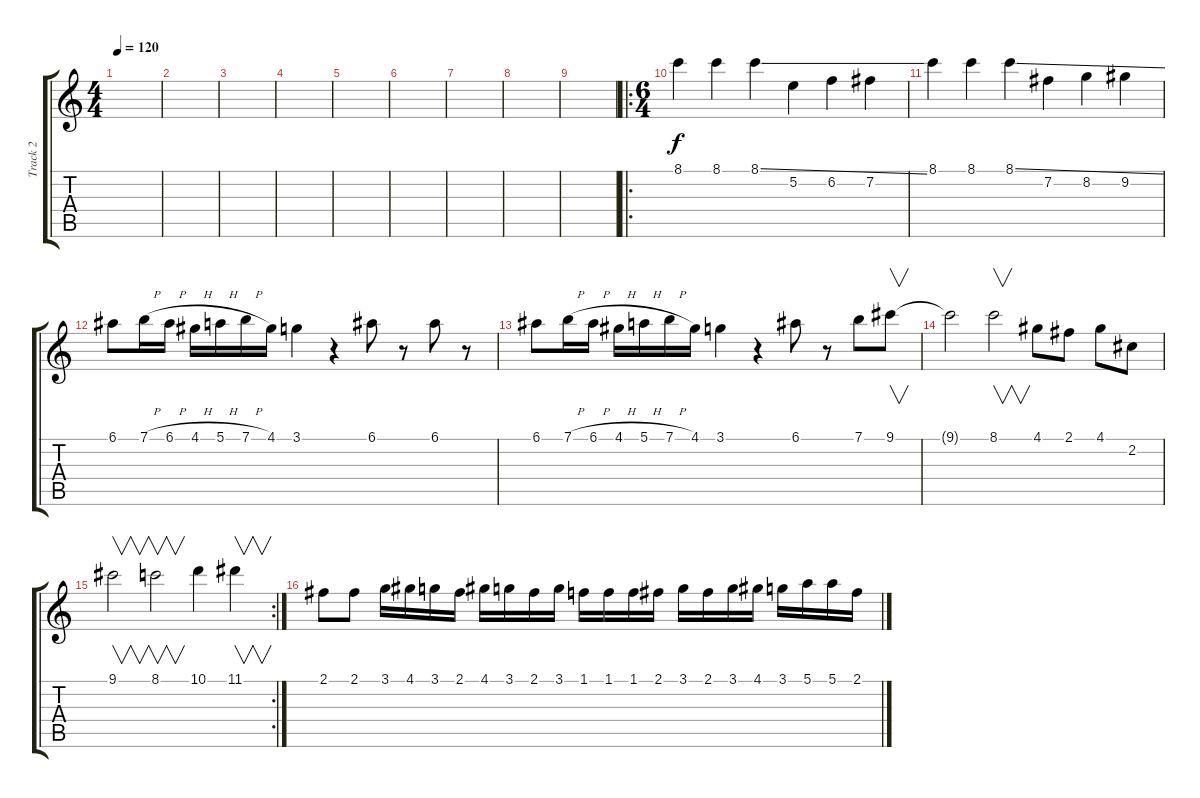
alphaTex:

\track ("Track 2" "Track 2") {instrument distortionguitar}
\staff {score tabs}
\tuning (E4 B3 G3 D3 A2 E2) {hide}
\ts (4 4)
\tempo 120
\clef g2
\ks c
|
|
|
|
|
|
|
|
|
\ro
\ts (6 4)
8.1.4 8.1.4 8.1{ss}.4 5.2.4 6.2.4 7.2.4 |
8.1.4 8.1.4 8.1{ss}.4 7.2.4 8.2.4 9.2.4 |
6.1.8 7.1{h}.16 6.1{h}.16 4.1{h}.16 5.1{h}.16 7.1{h}.16 4.1.16 3.1.4 r.4 6.1.8 r.8 6.1.8 r.8 |
6.1.8 7.1{h}.16 6.1{h}.16 4.1{h}.16 5.1{h}.16 7.1{h}.16 4.1.16 3.1.4 r.4 6.1.8 r.8 7.1.8 9.1.8{v} |
9.1{t}.2 8.1.2{v} 4.1.8 2.1.8 4.1.8 2.2.8 |
\rc 2
9.1.2{v} 8.1.2{v} 10.1.4 11.1.4{v} |
2.1.8 2.1.8 3.1.16 4.1.16 3.1.16 2.1.16 4.1.16 3.1.16 2.1.16 3.1.16 1.1.16 1.1.16 1.1.16 2.1.16 3.1.16 2.1.16 3.1.16 4.1.16 3.1.16 5.1.16 5.1.16 2.1.16
